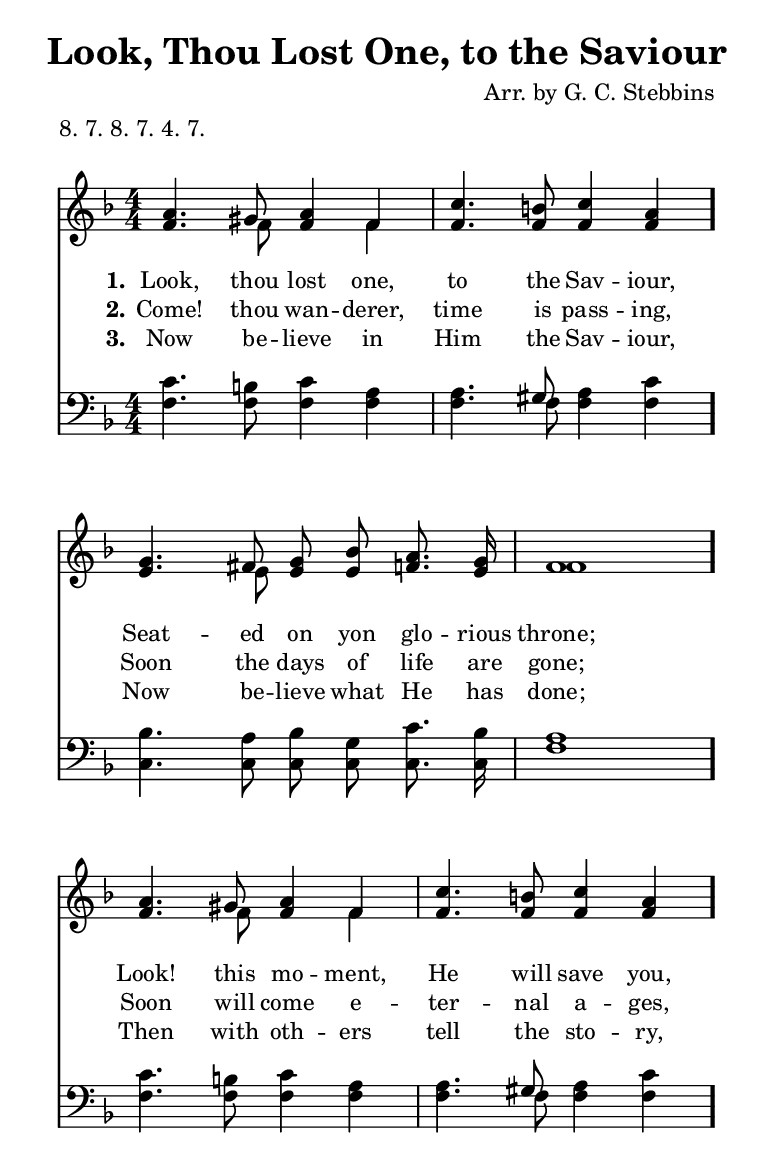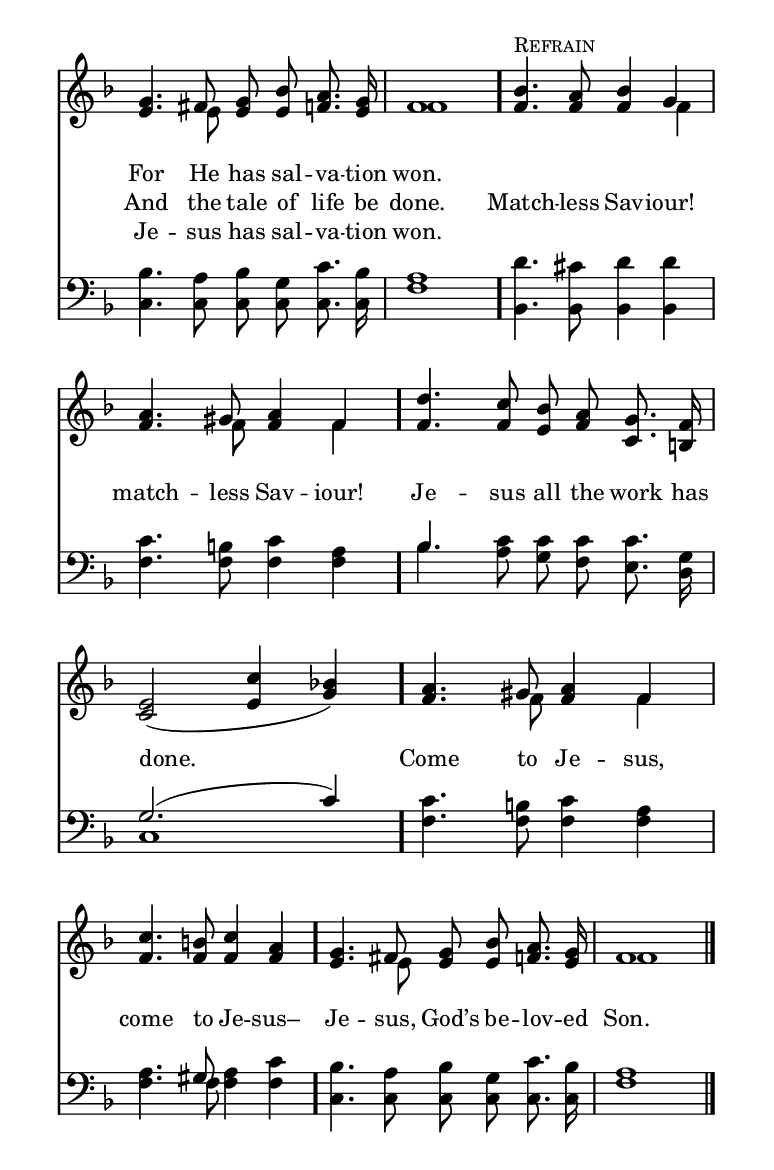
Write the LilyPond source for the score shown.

\include "common/global.ily"
\paper {
  \include "common/paper.ily"
}

\header{
  %gospel
  hymnnumber = "101"
  title = "Look, Thou Lost One, to the Saviour"
  tunename = "Look Ye Saints"
  meter = "8. 7. 8. 7. 4. 7."
  poet = ""
  composer = "Arr. by G. C. Stebbins"
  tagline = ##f
}

patternAA = { c4. c8 c4 c4 | c4. c8 c4 c4 }
patternBA = { c4. c8 c8 c8 c8. c16 | c1 }
patternBB = { c4. c8 c8 c8 c8. c16 | c2( c4 c4) }
patternBC = { c4. c8 c8 c8 c8. c16 | c2.( c4) }

global = {
  \include "common/overrides.ily"
  \override Staff.TimeSignature.style = #'numbered
  \time 4/4
  \override Score.MetronomeMark.transparent = ##t % hide all fermata changes too
  \tempo 4=95
  \key f \major
  \autoBeamOff
}

notesSoprano = {
\global
\relative c'' {

  \changePitch \patternAA { a gis a f | c' b c a }
  \changePitch \patternBA { g fis g bes a g | f }
  \changePitch \patternAA { a gis a f | c' b c a }
  \changePitch \patternBA { g fis g bes a g | f }

  << s^\markup { \small \caps "Refrain" }
  \changePitch \patternAA { bes a bes g | a gis a f } >>
  \changePitch \patternBB { d' c bes a g f | e c' bes! }
  \changePitch \patternAA { a gis a f | c' b c a }
  \changePitch \patternBA { g fis g bes a g | f }

  \bar "|."

}
}

notesAlto = {
\global
\relative e' {

  \changePitch \patternAA { f f f f | f f f f }
  \changePitch \patternBA { e e e e f! e | f }
  \changePitch \patternAA { f f f f | f f f f }
  \changePitch \patternBA { e e e e f! e | f }

  \changePitch \patternAA { f f f f | f f f f }
  \changePitch \patternBB { f f e f c b! | c e g }
  \changePitch \patternAA { f f f f | f f f f }
  \changePitch \patternBA { e e e e f! e | f }

}
}

notesTenor = {
\global
\relative a {

  \changePitch \patternAA { c b c a | a gis a c }
  \changePitch \patternBA { bes a bes g c bes | a }
  \changePitch \patternAA { c b c a | a gis a c }
  \changePitch \patternBA { bes a bes g c bes | a }

  \changePitch \patternAA { d cis d d | c b c a }
  \changePitch \patternBC { bes c c c c g | g c }
  \changePitch \patternAA { c b c a | a gis a c }
  \changePitch \patternBA { bes a bes g c bes | a }

}
}

notesBass = {
\global
\relative f {

  \changePitch \patternAA { f f f f | f f f f }
  \changePitch \patternBA { c c c c c c | f }
  \changePitch \patternAA { f f f f | f f f f }
  \changePitch \patternBA { c c c c c c | f }

  \changePitch \patternAA { bes, bes bes bes | f' f f f }
  \changePitch \patternBA { bes a g f e d | c }
  \changePitch \patternAA { f f f f | f f f f }
  \changePitch \patternBA { c c c c c c | f }

}
}

Refrain = \lyricmode {

Match -- less Sav -- iour! match -- less Sav -- iour! \bar "."
Je -- sus all the work has done. \bar "."
Come to Je -- sus, come to Je -- sus– \bar "."
Je -- sus, God’s be -- lov -- ed Son. \bar "."

}

wordsA = \lyricmode {
\set stanza = "1."

Look, thou lost one, to the Sav -- iour, \bar "."
Seat -- ed on yon glo -- rious throne; \bar "."
Look! this mo -- ment, He will save you, \bar "."
For He has sal -- va -- tion won. \bar "."

}

wordsB = \lyricmode {
\set stanza = "2."

Come! thou wan -- derer, time is pass -- ing,
Soon the days of life are gone;
Soon will come e -- ter -- nal a -- ges,
And the tale of life be done.

\Refrain

}

wordsC = \lyricmode {
\set stanza = "3."

Now be -- lieve in Him the Sav -- iour,
Now be -- lieve what He has done;
Then with oth -- ers tell the sto -- ry,
Je -- sus has sal -- va -- tion won.

}

\score {
  \context ChoirStaff <<
    \context Staff = upper <<
      \set Staff.autoBeaming = ##f
      \set ChoirStaff.systemStartDelimiter = #'SystemStartBar
      \set ChoirStaff.printPartCombineTexts = ##f
      \partcombine #'(2 . 9) \notesSoprano \notesAlto
      \context NullVoice = sopranos { \voiceOne << \notesSoprano >> }
      \context Lyrics = one   \lyricsto sopranos \wordsA
      \context Lyrics = two   \lyricsto sopranos \wordsB
      \context Lyrics = three \lyricsto sopranos \wordsC
    >>
    \context Staff = men <<
      \set Staff.autoBeaming = ##f
      \clef bass
      \set ChoirStaff.printPartCombineTexts = ##f
      \partcombine #'(2 . 9) \notesTenor \notesBass
    >>
  >>
  \layout {
    \include "common/layout.ily"
  }
  \midi{
    \include "common/midi.ily"
  }
}

\version "2.19.49"  % necessary for upgrading to future LilyPond versions.

% vi:set et ts=2 sw=2 ai nocindent syntax=lilypond:
